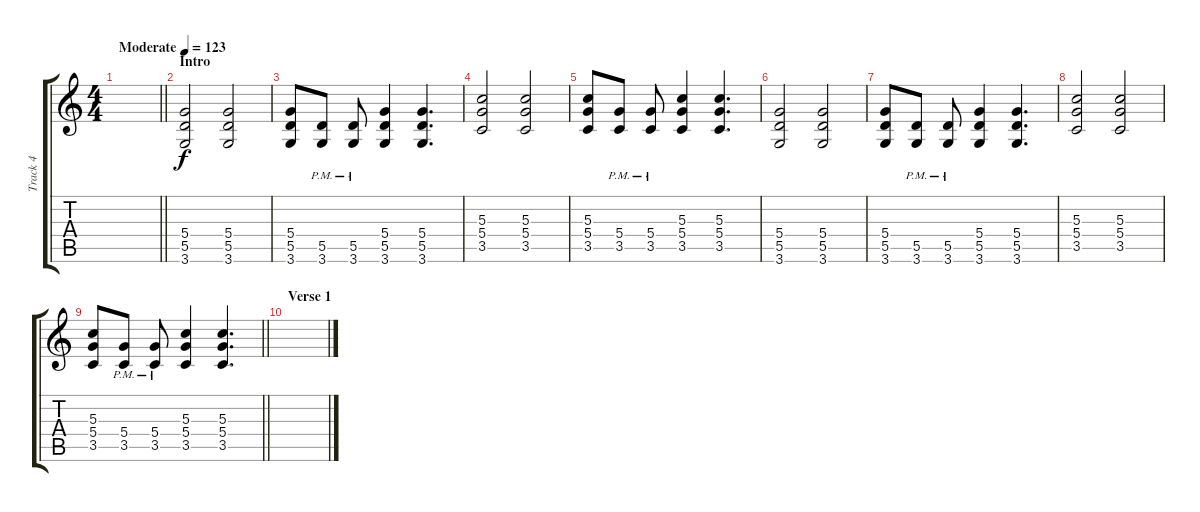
\track ("Track 4" "Track 4") {instrument overdrivenguitar}
\staff {score tabs}
\tuning (E4 B3 G3 D3 A2 E2) {hide}
\ts (4 4)
\tempo (123 "Moderate")
\clef g2
\barLineRight lightlight
\ks c
|
\section ("" "Intro")
(5.4 5.5 3.6).2 (5.4 5.5 3.6).2 |
(5.4 5.5 3.6).8 (5.5{pm} 3.6{pm}).8 (5.5{pm} 3.6{pm}).8 (5.4 5.5 3.6).4 (5.4 5.5 3.6).4{d} |
(5.3 5.4 3.5).2 (5.3 5.4 3.5).2 |
(5.3 5.4 3.5).8 (5.4 3.5{pm}).8 (5.4 3.5{pm}).8 (5.3 5.4 3.5).4 (5.3 5.4 3.5).4{d} |
(5.4 5.5 3.6).2 (5.4 5.5 3.6).2 |
(5.4 5.5 3.6).8 (5.5{pm} 3.6{pm}).8 (5.5{pm} 3.6{pm}).8 (5.4 5.5 3.6).4 (5.4 5.5 3.6).4{d} |
(5.3 5.4 3.5).2 (5.3 5.4 3.5).2 |
\barLineRight lightlight
(5.3 5.4 3.5).8 (5.4 3.5{pm}).8 (5.4 3.5{pm}).8 (5.3 5.4 3.5).4 (5.3 5.4 3.5).4{d} |
\section ("" "Verse 1")
